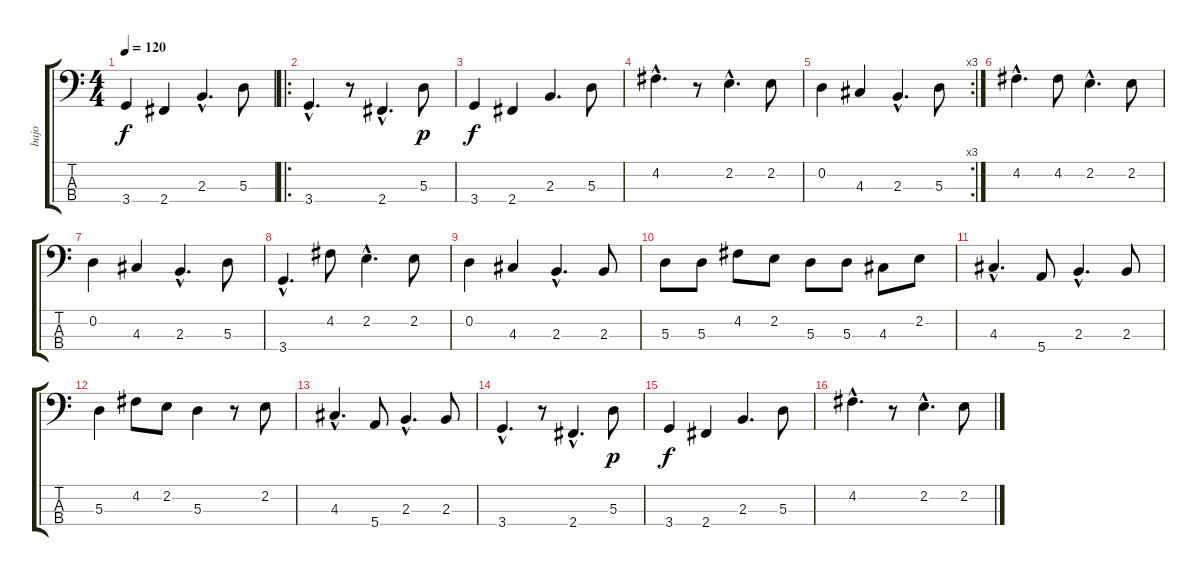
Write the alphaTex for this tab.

\track ("bajo" "bajo") {instrument electricbassfinger}
\staff {score tabs}
\tuning (G2 D2 A1 E1) {hide}
\ts (4 4)
\tempo 120
\clef f4
\ks c
3.4.4{dy f instrument electricbassfinger} 2.4.4 2.3{hac}.4{d} 5.3.8 |
\ro
3.4{hac}.4{d} r.8 2.4{hac}.4{d} 5.3.8{dy p} |
3.4.4{dy f} 2.4.4 2.3.4{d} 5.3.8 |
4.2{hac}.4{d} r.8 2.2{hac}.4{d} 2.2.8 |
\rc 3
0.2.4 4.3.4 2.3{hac}.4{d} 5.3.8 |
4.2{hac}.4{d} 4.2.8 2.2{hac}.4{d} 2.2.8 |
0.2.4 4.3.4 2.3{hac}.4{d} 5.3.8 |
3.4{hac}.4{d} 4.2.8 2.2{hac}.4{d} 2.2.8 |
0.2.4 4.3.4 2.3{hac}.4{d} 2.3.8 |
5.3.8 5.3.8 4.2.8 2.2.8 5.3.8 5.3.8 4.3.8 2.2.8 |
4.3{hac}.4{d} 5.4.8 2.3{hac}.4{d} 2.3.8 |
5.3.4 4.2.8 2.2.8 5.3.4 r.8 2.2.8 |
4.3{hac}.4{d} 5.4.8 2.3{hac}.4{d} 2.3.8 |
3.4{hac}.4{d} r.8 2.4{hac}.4{d} 5.3.8{dy p} |
3.4.4{dy f} 2.4.4 2.3.4{d} 5.3.8 |
4.2{hac}.4{d} r.8 2.2{hac}.4{d} 2.2.8
